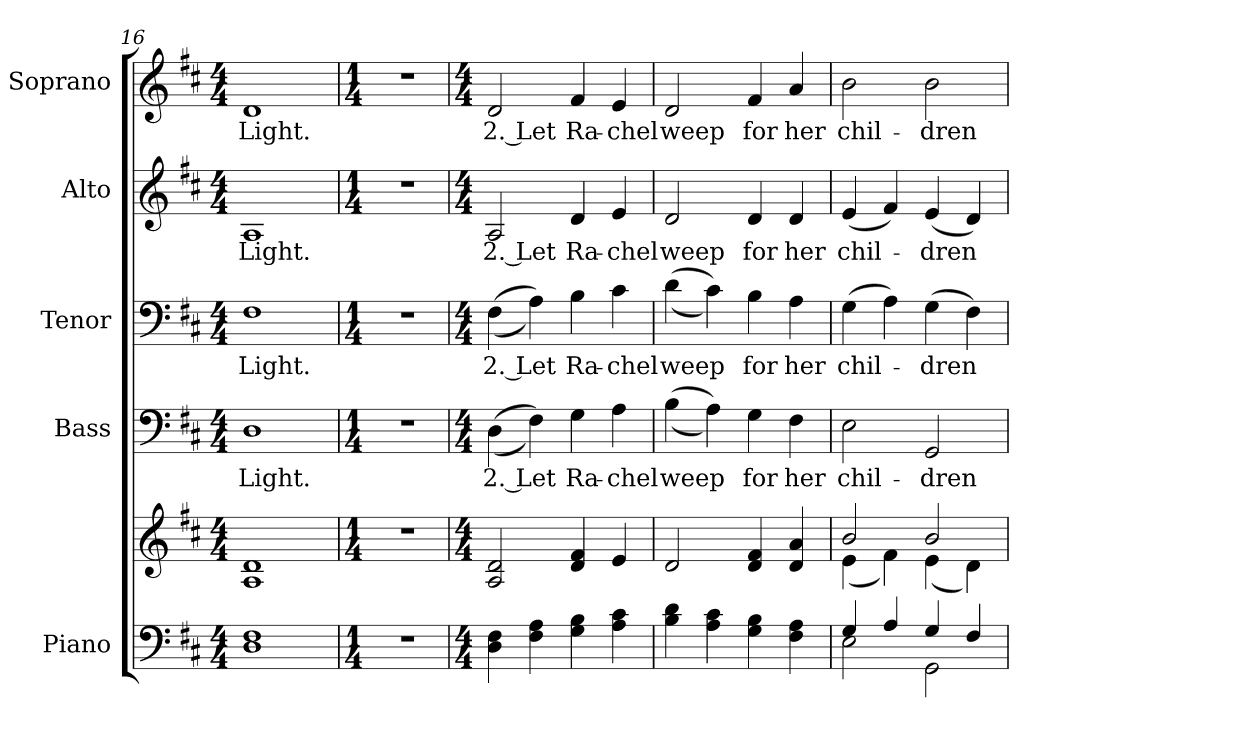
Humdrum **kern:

**kern	**kern	**kern	**text	**kern	**text	**kern	**text	**kern	**text
*part5	*part5	*part4	*part4	*part3	*part3	*part2	*part2	*part1	*part1
*staff6	*staff5	*staff4	*staff4	*staff3	*staff3	*staff2	*staff2	*staff1	*staff1
*I"Piano	*	*I"Bass	*	*I"Tenor	*	*I"Alto	*	*I"Soprano	*
*I'Pno.	*	*I'B.	*	*I'T.	*	*I'A.	*	*I'S.	*
*clefF4	*clefG2	*clefF4	*	*clefF4	*	*clefG2	*	*clefG2	*
*k[f#c#]	*k[f#c#]	*k[f#c#]	*	*k[f#c#]	*	*k[f#c#]	*	*k[f#c#]	*
*D:	*D:	*D:	*	*D:	*	*D:	*	*D:	*
*M4/4	*M4/4	*M4/4	*	*M4/4	*	*M4/4	*	*M4/4	*
=16	=16	=16	=16	=16	=16	=16	=16	=16	=16
!	!	!	!LO:LY:b:color=#000000	!	!	!	!	!	!
!	!	!	!	!	!LO:LY:b:color=#000000	!	!	!	!
!	!	!	!	!	!	!	!LO:LY:b:color=#000000	!	!
!	!	!	!	!	!	!	!	!	!LO:LY:b:color=#000000
1Di 1F#i	1Ai 1di	1Di	Light.	1F#i	Light.	1Ai	Light.	1di	Light.
!!LO:PB:g=z
=17	=17	=17	=17	=17	=17	=17	=17	=17	=17
*M1/4	*M1/4	*M1/4	*	*M1/4	*	*M1/4	*	*M1/4	*
!LO:N:vis=1	!LO:N:vis=1	!LO:N:vis=1	!	!LO:N:vis=1	!	!LO:N:vis=1	!	!LO:N:vis=1	!
4r	4r	4r	.	4r	.	4r	.	4r	.
=18	=18	=18	=18	=18	=18	=18	=18	=18	=18
*M4/4	*M4/4	*M4/4	*	*M4/4	*	*M4/4	*	*M4/4	*
!	!	!	!LO:LY:b:color=#000000	!	!	!	!	!	!
!	!	!	!	!	!LO:LY:b:color=#000000	!	!	!	!
!	!	!	!	!	!	!	!LO:LY:b:color=#000000	!	!
!	!	!	!	!	!	!	!	!	!LO:LY:b:color=#000000
4Di\ 4F#i	2Ai/ 2di	((4Di\	2. Let	((4F#i\	2. Let	2Ai/	2. Let	2di/	2. Let
4F#i\ 4Ai	.	4F#i\))	.	4Ai\))	.	.	.	.	.
!	!	!	!LO:LY:b:color=#000000	!	!	!	!	!	!
!	!	!	!	!	!LO:LY:b:color=#000000	!	!	!	!
!	!	!	!	!	!	!	!LO:LY:b:color=#000000	!	!
!	!	!	!	!	!	!	!	!	!LO:LY:b:color=#000000
4Gi\ 4Bi	4di/ 4f#i	4Gi\	Ra-	4Bi\	Ra-	4di/	Ra-	4f#i/	Ra-
!	!	!	!LO:LY:b:color=#000000	!	!	!	!	!	!
!	!	!	!	!	!LO:LY:b:color=#000000	!	!	!	!
!	!	!	!	!	!	!	!LO:LY:b:color=#000000	!	!
!	!	!	!	!	!	!	!	!	!LO:LY:b:color=#000000
4Ai\ 4c#i	4ei/	4Ai\	-chel	4c#i\	-chel	4ei/	-chel	4ei/	-chel
=19	=19	=19	=19	=19	=19	=19	=19	=19	=19
!	!	!	!LO:LY:b:color=#000000	!	!	!	!	!	!
!	!	!	!	!	!LO:LY:b:color=#000000	!	!	!	!
!	!	!	!	!	!	!	!LO:LY:b:color=#000000	!	!
!	!	!	!	!	!	!	!	!	!LO:LY:b:color=#000000
4Bi\ 4di	2di/	((4Bi\	weep	((4di\	weep	2di/	weep	2di/	weep
4Ai\ 4c#i	.	4Ai\))	.	4c#i\))	.	.	.	.	.
!	!	!	!LO:LY:b:color=#000000	!	!	!	!	!	!
!	!	!	!	!	!LO:LY:b:color=#000000	!	!	!	!
!	!	!	!	!	!	!	!LO:LY:b:color=#000000	!	!
!	!	!	!	!	!	!	!	!	!LO:LY:b:color=#000000
4Gi\ 4Bi	4di/ 4f#i	4Gi\	for	4Bi\	for	4di/	for	4f#i/	for
!	!	!	!LO:LY:b:color=#000000	!	!	!	!	!	!
!	!	!	!	!	!LO:LY:b:color=#000000	!	!	!	!
!	!	!	!	!	!	!	!LO:LY:b:color=#000000	!	!
!	!	!	!	!	!	!	!	!	!LO:LY:b:color=#000000
4F#i\ 4Ai	4di/ 4ai	4F#i\	her	4Ai\	her	4di/	her	4ai/	her
=20	=20	=20	=20	=20	=20	=20	=20	=20	=20
*^	*^	*	*	*	*	*	*	*	*
!	!	!	!	!	!LO:LY:b:color=#000000	!	!	!	!	!	!
!	!	!	!	!	!	!	!LO:LY:b:color=#000000	!	!	!	!
!	!	!	!	!	!	!	!	!	!LO:LY:b:color=#000000	!	!
!	!	!	!	!	!	!	!	!	!	!	!LO:LY:b:color=#000000
4Gi/	2Ei\	2bi/	(4ei\	2Ei\	chil-	(4Gi\	chil-	(4ei/	chil-	2bi\	chil-
4Ai/	.	.	4f#i\)	.	.	4Ai\)	.	4f#i/)	.	.	.
!	!	!	!	!	!LO:LY:b:color=#000000	!	!	!	!	!	!
!	!	!	!	!	!	!	!LO:LY:b:color=#000000	!	!	!	!
!	!	!	!	!	!	!	!	!	!LO:LY:b:color=#000000	!	!
!	!	!	!	!	!	!	!	!	!	!	!LO:LY:b:color=#000000
4Gi/	2GGi\	2bi/	(4ei\	2GGi/	-dren	(4Gi\	-dren	(4ei/	-dren	2bi\	-dren
4F#i/	.	.	4di\)	.	.	4F#i\)	.	4di/)	.	.	.
*v	*v	*	*	*	*	*	*	*	*	*	*
*	*v	*v	*	*	*	*	*	*	*	*
=	=	=	=	=	=	=	=	=	=
*-	*-	*-	*-	*-	*-	*-	*-	*-	*-
